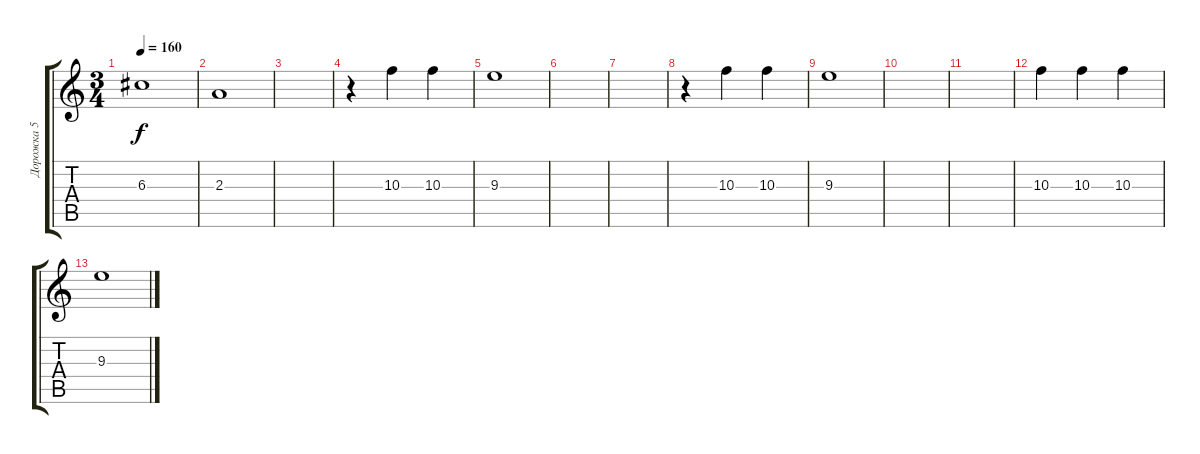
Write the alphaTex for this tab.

\track ("Дорожка 5" "Дорожка 5") {instrument acousticguitarsteel}
\staff {score tabs}
\tuning (E4 B3 G3 D3 A2 E2) {hide}
\ts (3 4)
\tempo 160
\clef g2
\ks c
6.3.1{dy f} |
2.3.1 |
|
r.4 10.3.4 10.3.4 |
9.3.1 |
|
|
r.4 10.3.4 10.3.4 |
9.3.1 |
|
|
10.3.4 10.3.4 10.3.4 |
9.3.1
